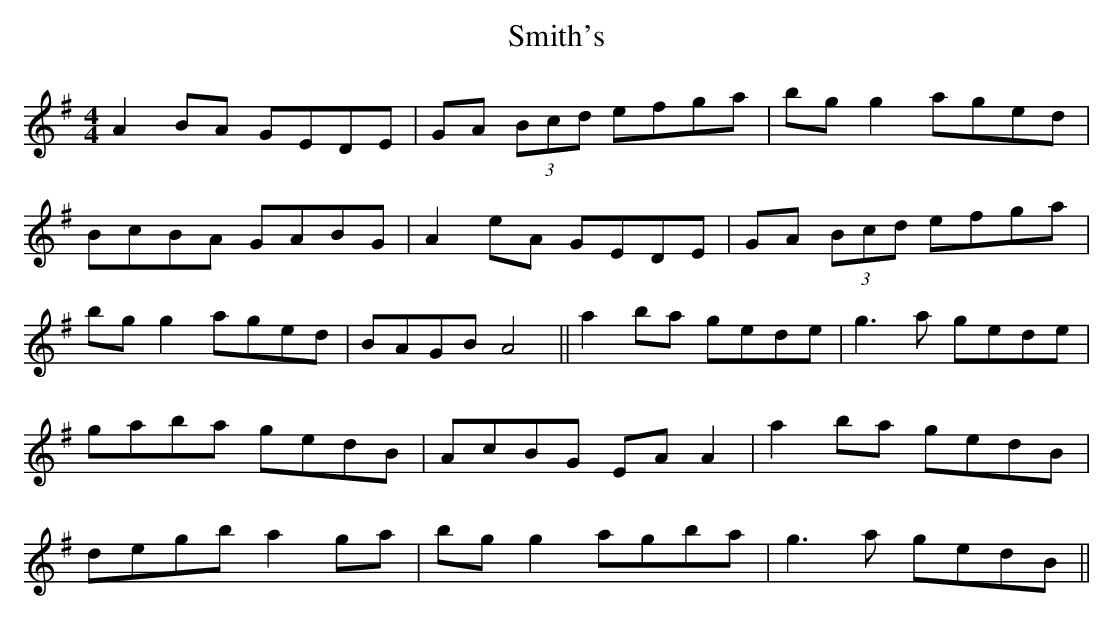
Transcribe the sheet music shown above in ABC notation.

X:1
T:Smith's
M:4/4
L:1/8
K:G
A2BA GEDE|GA (3Bcd efga|bgg2 aged|BcBA GABG|\
A2eA GEDE|GA (3Bcd efga|bgg2 aged|BAGB A4||\
a2ba gede|g3a gede|gaba gedB|AcBG EAA2|\
a2ba gedB|degb a2ga|bgg2 agba|g3a gedB||
